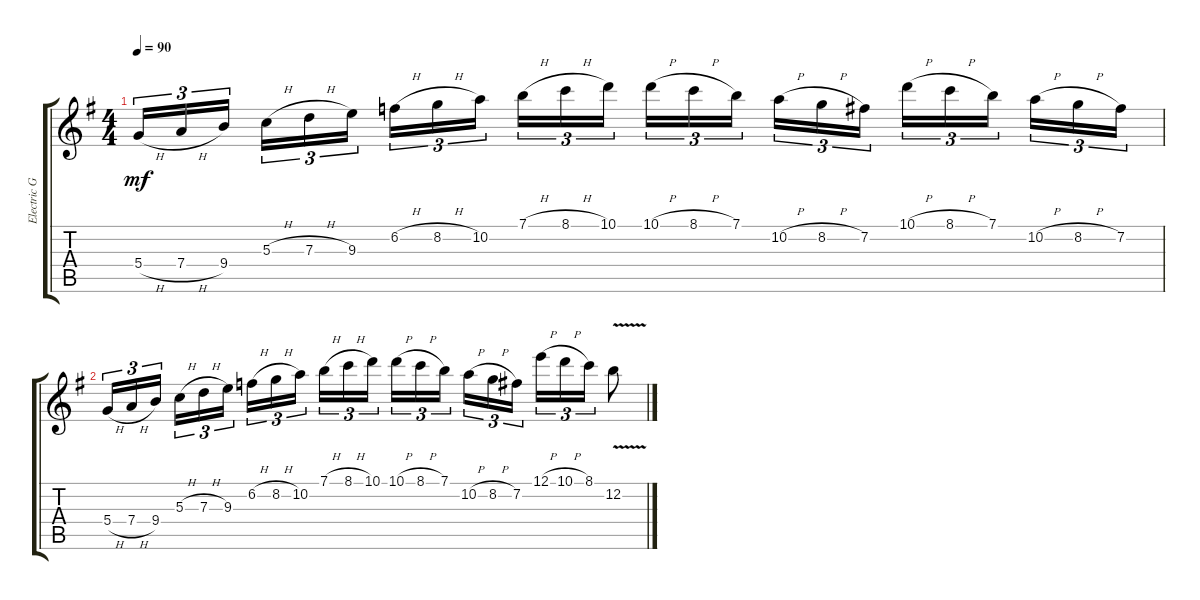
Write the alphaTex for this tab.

\track ("Electric Guitar" "Electric G") {instrument electricguitarclean}
\staff {score tabs}
\tuning (E4 B3 G3 D3 A2 E2) {hide}
\ts (4 4)
\tempo 90
\clef g2
\ks eminor
5.4{h}.16{tu (3 2) dy mf instrument electricguitarclean} 7.4{h}.16{tu (3 2)} 9.4.16{tu (3 2)} 5.3{h}.16{tu (3 2)} 7.3{h}.16{tu (3 2)} 9.3.16{tu (3 2)} 6.2{h}.16{tu (3 2)} 8.2{h}.16{tu (3 2)} 10.2.16{tu (3 2)} 7.1{h}.16{tu (3 2)} 8.1{h}.16{tu (3 2)} 10.1.16{tu (3 2)} 10.1{h}.16{tu (3 2)} 8.1{h}.16{tu (3 2)} 7.1.16{tu (3 2)} 10.2{h}.16{tu (3 2)} 8.2{h}.16{tu (3 2)} 7.2.16{tu (3 2)} 10.1{h}.16{tu (3 2)} 8.1{h}.16{tu (3 2)} 7.1.16{tu (3 2)} 10.2{h}.16{tu (3 2)} 8.2{h}.16{tu (3 2)} 7.2.16{tu (3 2)} |
5.4{h}.16{tu (3 2)} 7.4{h}.16{tu (3 2)} 9.4.16{tu (3 2)} 5.3{h}.16{tu (3 2)} 7.3{h}.16{tu (3 2)} 9.3.16{tu (3 2)} 6.2{h}.16{tu (3 2)} 8.2{h}.16{tu (3 2)} 10.2.16{tu (3 2)} 7.1{h}.16{tu (3 2)} 8.1{h}.16{tu (3 2)} 10.1.16{tu (3 2)} 10.1{h}.16{tu (3 2)} 8.1{h}.16{tu (3 2)} 7.1.16{tu (3 2)} 10.2{h}.16{tu (3 2)} 8.2{h}.16{tu (3 2)} 7.2.16{tu (3 2)} 12.1{h}.16{tu (3 2)} 10.1{h}.16{tu (3 2)} 8.1.16{tu (3 2)} 12.2{v}.8
